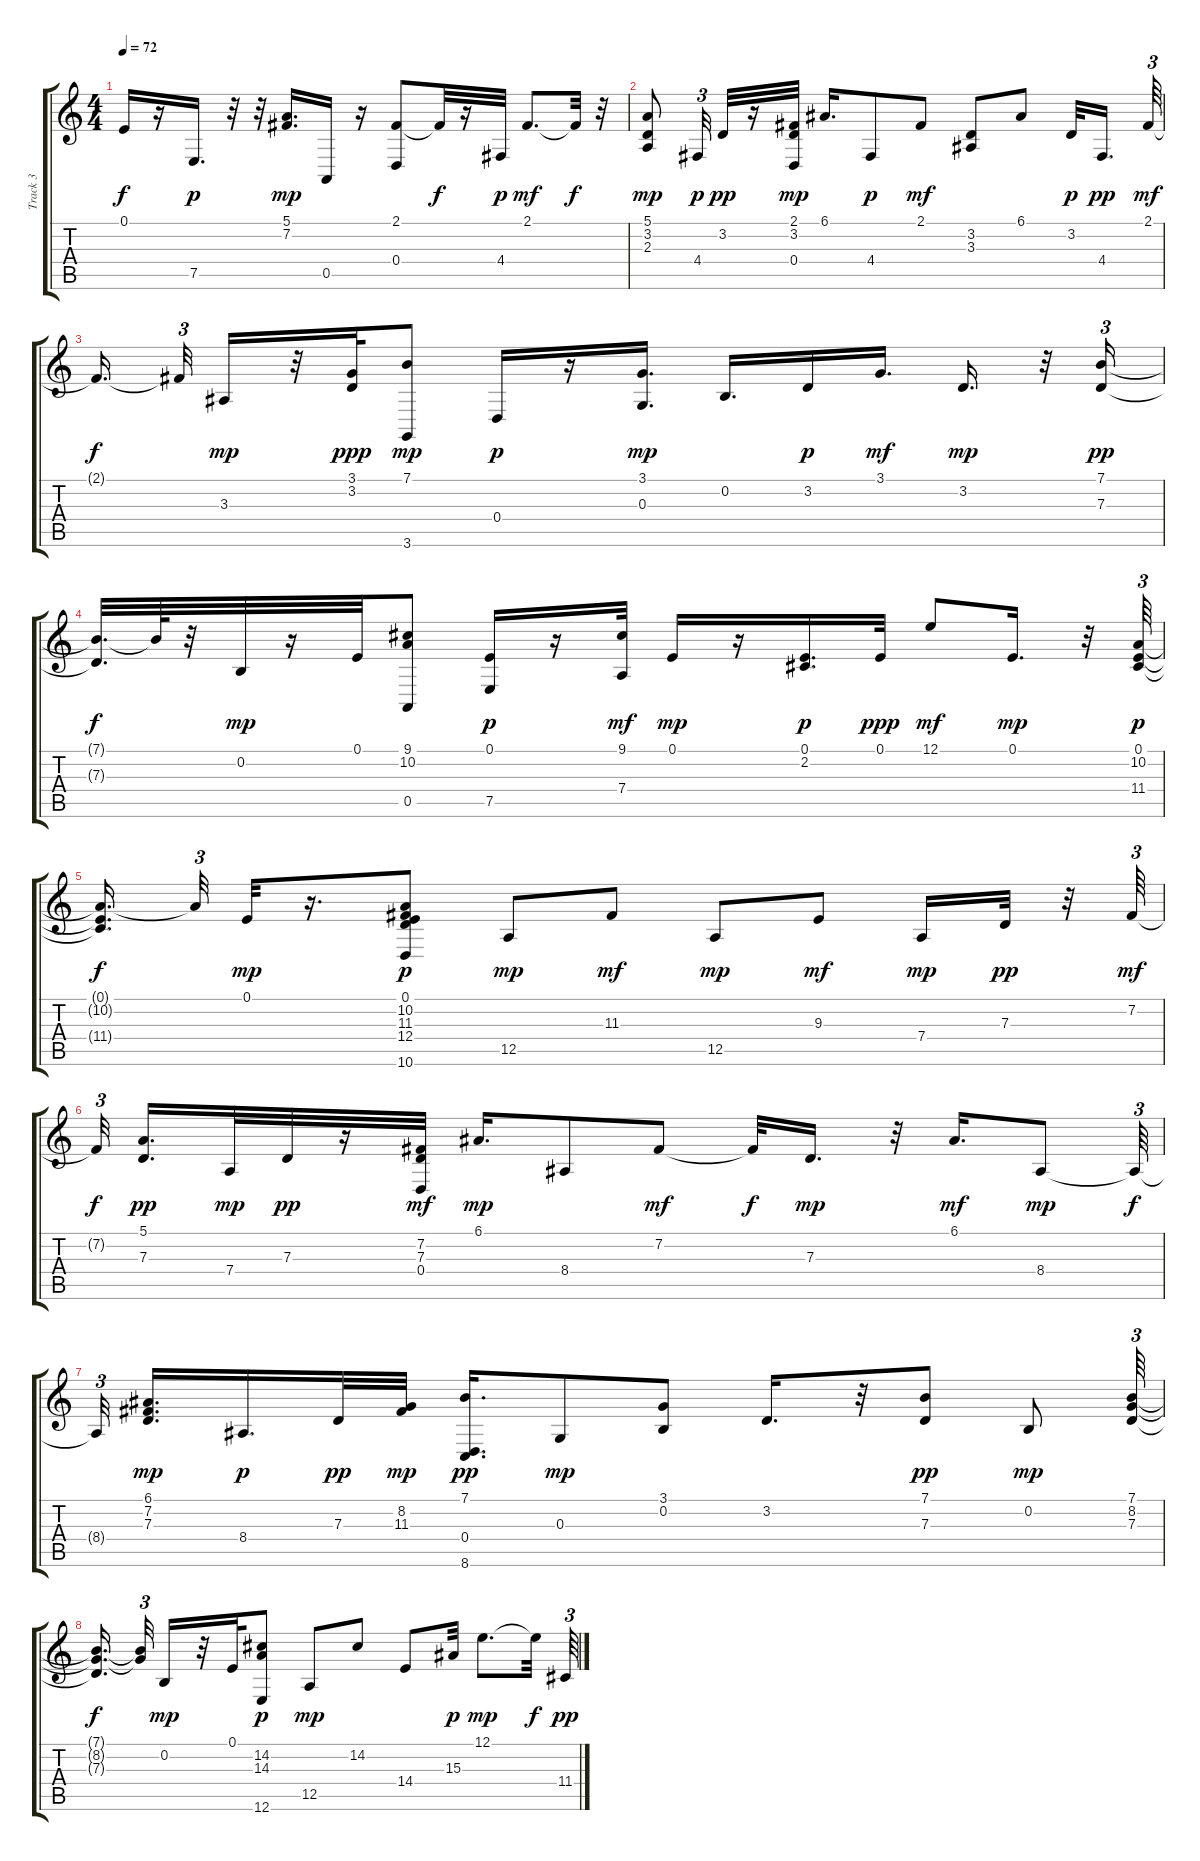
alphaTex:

\track ("Track 3" "Track 3") {instrument orchestralharp}
\staff {score tabs}
\tuning (E4 B3 G3 D3 A2 E2) {hide}
\ts (4 4)
\tempo 72
\clef g2
\ks c
0.1{t}.16{dy f} r.16 7.5.16{d dy p} r.32 r.32 (5.1 7.2).16{d dy mp} 0.5.16 r.16 (2.1 0.4).8 2.1{t}.32{dy f} r.16 4.4.32{dy p} 2.1.8{d dy mf} 2.1{t}.32{dy f} r.32 |
(5.1 3.2 2.3).8{dy mp} 4.4.32{tu (3 2) dy p} 3.2.32{dy pp} r.16 (2.1 3.2 0.4).32{dy mp} 6.1.16{d} 4.4.8{dy p} 2.1.8{dy mf} (3.2 3.3).8 6.1.8 3.2.32{dy p} 4.4.16{d dy pp beam splitsecondary} 2.1.64{tu (3 2) dy mf} |
2.1{t}.16{d dy f beam splitsecondary} 2.1{t}.32{tu (3 2)} 3.3.16{dy mp} r.32 (3.1 3.2).32{dy ppp} (7.1 3.6).8{dy mp} 0.4.16{dy p} r.16 (3.1 0.3).16{d dy mp} 0.2.16{d} 3.2.16{dy p} 3.1.16{d dy mf} 3.2.16{d dy mp} r.32 (7.1 7.3).16{tu (3 2) dy pp} |
(7.1{t} 7.3{t}).32{d dy f} 7.1{t}.64 r.32 0.2.32{dy mp} r.16 0.1.32 (9.1 10.2 0.5).8 (0.1 7.5).16{dy p} r.16 (9.1 7.4).32{dy mf} 0.1.16{dy mp} r.16 (0.1 2.2).16{d dy p} 0.1.32{dy ppp} 12.1.8{dy mf} 0.1.16{d dy mp} r.32 (0.1 10.2 11.4).64{tu (3 2) dy p} |
(0.1{t} 10.2{t} 11.4{t}).16{d dy f beam splitsecondary} 10.2{t}.32{tu (3 2)} 0.1.32{dy mp} r.16{d} (0.1 10.2 11.3 12.4 10.6).8{dy p} 12.5.8{dy mp} 11.3.8{dy mf} 12.5.8{dy mp} 9.3.8{dy mf} 7.4.16{dy mp} 7.3.32{dy pp} r.32 7.2.64{tu (3 2) dy mf} |
7.2{t}.32{tu (3 2) dy f beam splitsecondary} (5.1 7.3).16{d dy pp} 7.4.32{dy mp} 7.3.32{dy pp} r.16 (7.2 7.3 0.4).32{dy mf} 6.1.16{d dy mp} 8.4.8 7.2.8{dy mf} 7.2{t}.32{dy f} 7.3.16{d dy mp} r.32 6.1.16{d dy mf} 8.4.8{dy mp} 8.4{t}.64{tu (3 2) dy f} |
8.4{t}.32{tu (3 2) beam splitsecondary} (6.1 7.2 7.3).16{d dy mp} 8.4.16{d dy p} 7.3.32{dy pp} (8.2 11.3).32{dy mp} (7.1 0.4 8.6).16{d dy pp} 0.3.8{dy mp} (3.1 0.2).8 3.2.16{d} r.32 (7.1 7.3).8{dy pp} 0.2.8{dy mp} (7.1 8.2 7.3).64{tu (3 2)} |
(7.1{t} 8.2{t} 7.3{t}).16{d dy f beam splitsecondary} (7.1{t} 8.2{t}).32{tu (3 2)} 0.2.16{dy mp} r.32 0.1.32 (14.2 14.3 12.6).8{dy p} 12.5.8{dy mp} 14.2.8 14.4.8 15.3.32{dy p} 12.1.8{d dy mp} 12.1{t}.32{dy f} 11.4.64{tu (3 2) dy pp}
